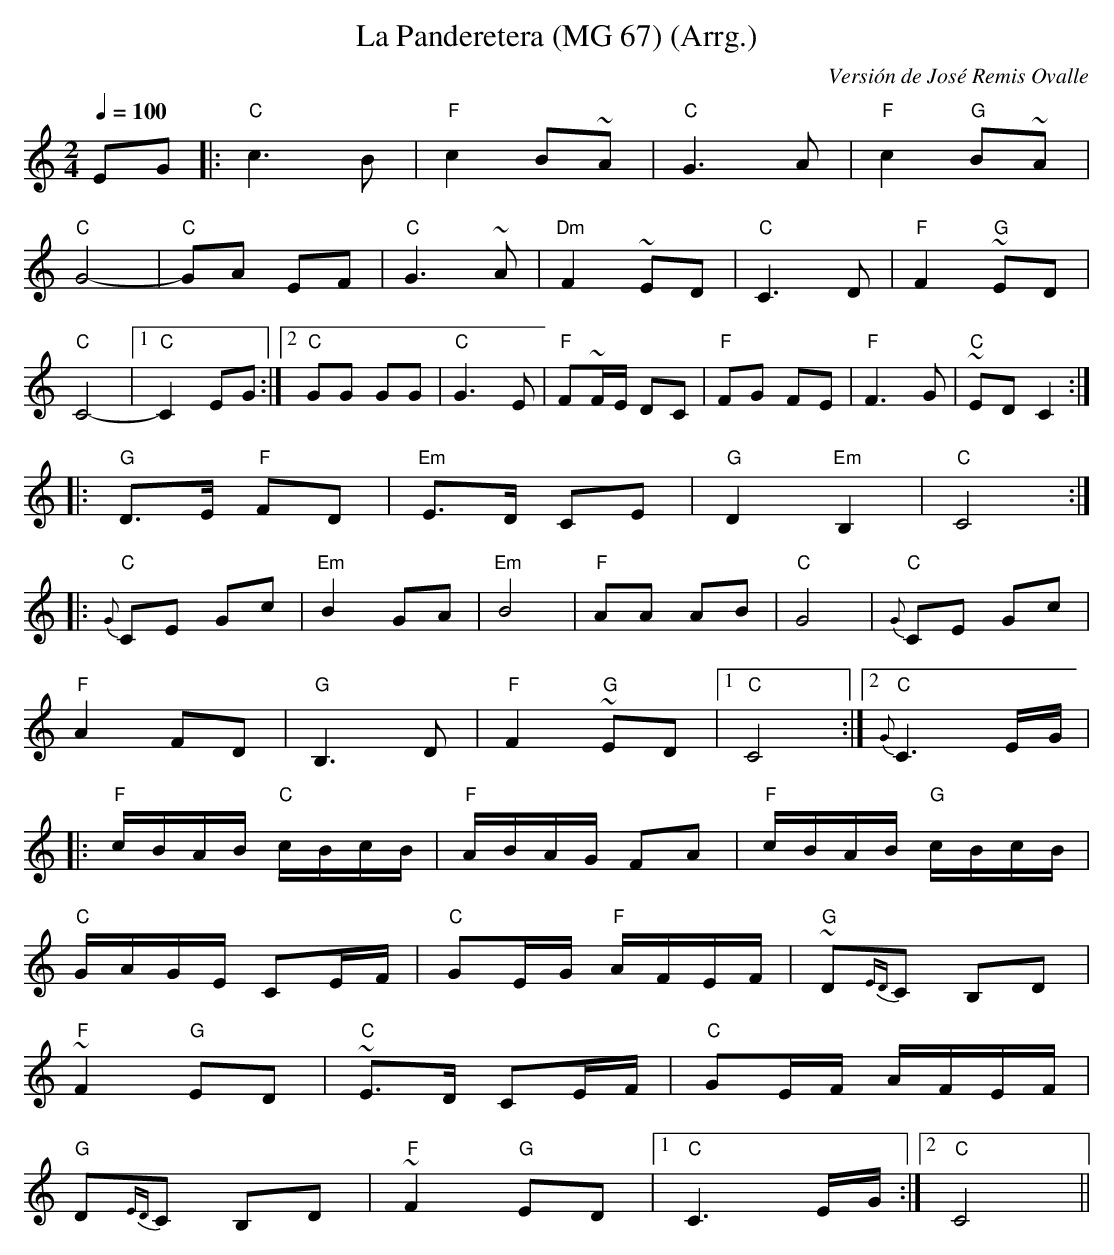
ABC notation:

X:1
T:La Panderetera (MG 67) (Arrg.)
C:Versión de José Remis Ovalle
M:2/4
L:1/8
Q:1/4=100
E:Comp.
K:C
EG|:"C"c3B|"F"c2 B~A|"C"G3A|"F"c2 "G"B~A|
"C"G4 -|"C"GA EF|"C"G3~A|"Dm"F2 ~ED|"C"C3D|"F"F2 "G"~ED|
"C"C4 -|[1 "C"C2 EG:|[2 "C"GG GG|"C"G3E|"F"F~F/E/ DC|"F"FG FE|"F"F3G|"C"~ED C2:|
|:"G"D>E "F"FD|"Em"E>D CE|"G"D2 "Em"B,2|"C"C4:|
|:"C"{G}CE Gc|"Em"B2 GA|"Em"B4|"F"AA AB|"C"G4|"C"{G}CE Gc|
"F"A2 FD|"G"B,3D|"F"F2 "G"~ED|[1 "C"C4:|[2 "C"{G}C3E/G/|
|:"F"c/B/A/B/ "C"c/B/c/B/|"F"A/B/A/G/ FA|"F"c/B/A/B/ "G"c/B/c/B/|
"C"G/A/G/E/ CE/F/|"C"GE/G/ "F"A/F/E/F/|"G"~D{ED}C B,D|
"F"~F2 "G"ED|"C"~E>D CE/F/|"C"GE/F/ A/F/E/F/|
"G"D{ED}C B,D|"F"~F2 "G"ED|[1 "C"C3E/G/:|[2 "C"C4||
